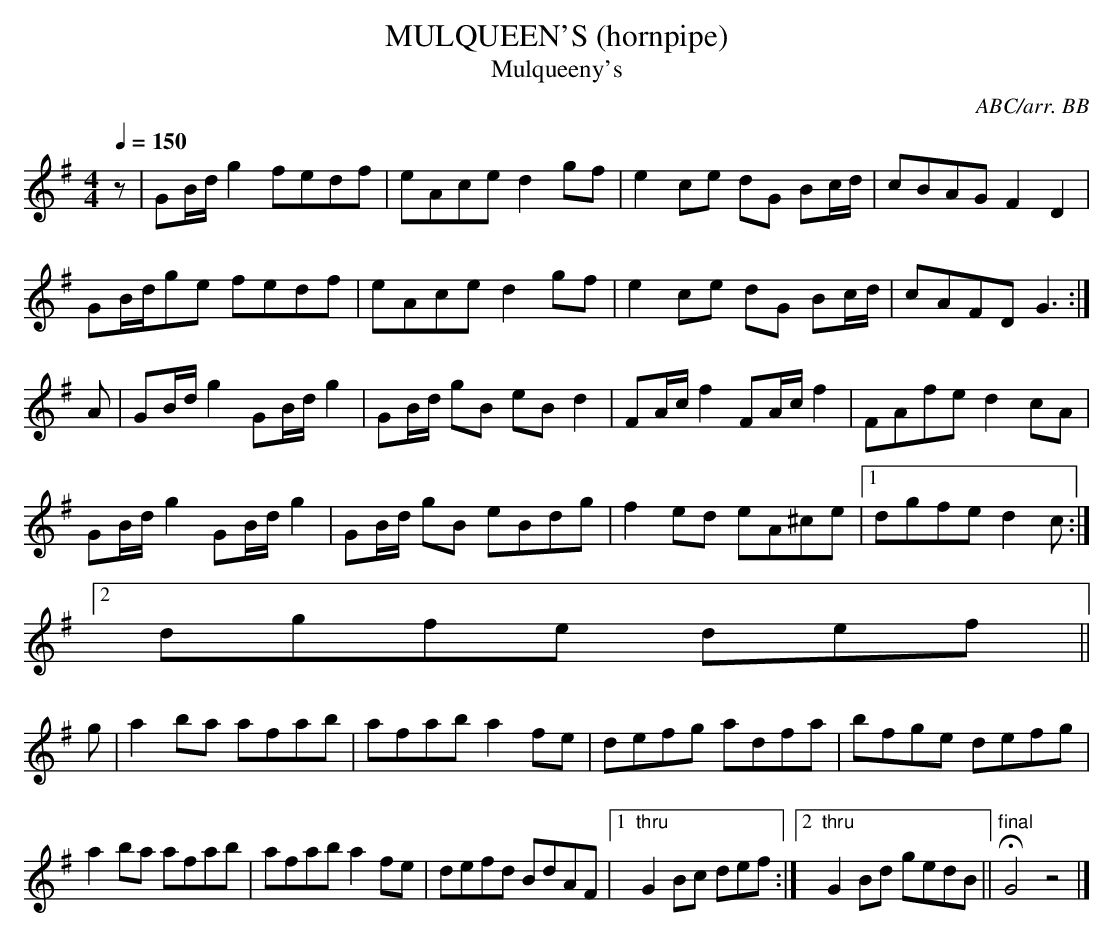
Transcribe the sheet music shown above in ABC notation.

X:1
T:MULQUEEN'S (hornpipe)
T:Mulqueeny's
C:ABC/arr. BB
Matt Molloy's playing! (You can substitute an eighth
note for the two sixteenths, e.g. GBG2 for GB/d/G2,
FAf2 for FA/c/f2, etc.)
L:1/8
Q:1/4=150
M:4/4
K:G
z|GB/d/g2 fedf|eAce d2 gf|e2 ce dG Bc/d/|cBAG F2 D2|
GB/d/ge fedf|eAce d2 gf|e2 ce dG Bc/d/|cAFD G3:|
A|GB/d/ g2 GB/d/ g2|GB/d/ gB eB d2|FA/c/f2 FA/c/f2|\
FAfe d2cA|
GB/d/ g2 GB/d/ g2|GB/d/ gB eBdg|f2 ed eA^ce|1 dgfe d2c :|
[2 dgfe def||
g|a2 ba afab|afab a2 fe|defg adfa|bfge defg|
a2 ba afab|afab a2 fe|defd BdAF|1 "thru"G2Bc def:|\
[2 "thru"G2Bd gedB||"final"HG4z4|]
